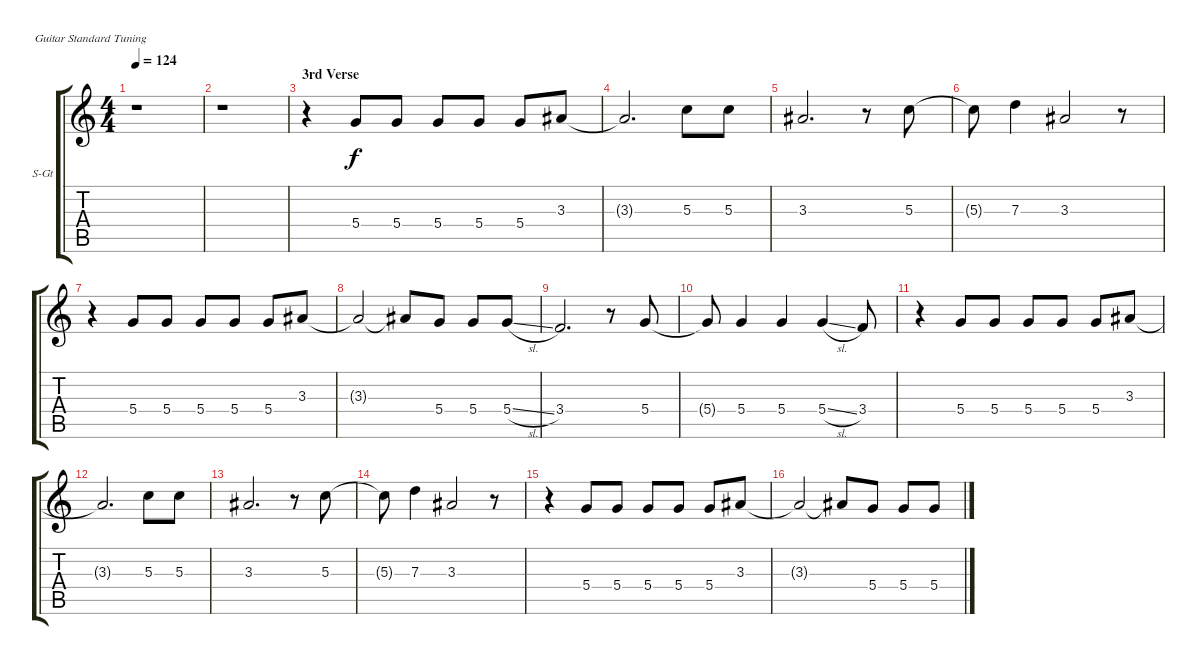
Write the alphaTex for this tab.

\bracketExtendMode groupsimilarinstruments
\firstSystemTrackNameOrientation horizontal
\otherSystemsTrackNameOrientation horizontal
\track ("Anthony (vocal)" "S-Gt") {instrument viola}
\staff {score tabs}
\tuning (E4 B3 G3 D3 A2 E2)
\displaytranspose 12
\ts (4 4)
\tempo 124
\clef g2
\ks c
r.1{dy f} |
r.1 |
\section ("" "3rd Verse")
r.4 5.4.8 5.4.8 5.4.8 5.4.8 5.4.8 3.3.8 |
3.3{t}.2{d} 5.3.8 5.3.8 |
3.3.2{d} r.8 5.3.8 |
5.3{t}.8 7.3.4 3.3.2 r.8 |
r.4 5.4.8 5.4.8 5.4.8 5.4.8 5.4.8 3.3.8 |
3.3{t}.2 3.3{t}.8 5.4.8 5.4.8 5.4{sl}.8 |
3.4.2{d} r.8 5.4.8 |
5.4{t}.8 5.4.4 5.4.4 5.4{sl}.4 3.4.8 |
r.4 5.4.8 5.4.8 5.4.8 5.4.8 5.4.8 3.3.8 |
3.3{t}.2{d} 5.3.8 5.3.8 |
3.3.2{d} r.8 5.3.8 |
5.3{t}.8 7.3.4 3.3.2 r.8 |
r.4 5.4.8 5.4.8 5.4.8 5.4.8 5.4.8 3.3.8 |
3.3{t}.2 3.3{t}.8 5.4.8 5.4.8 5.4{sl}.8
